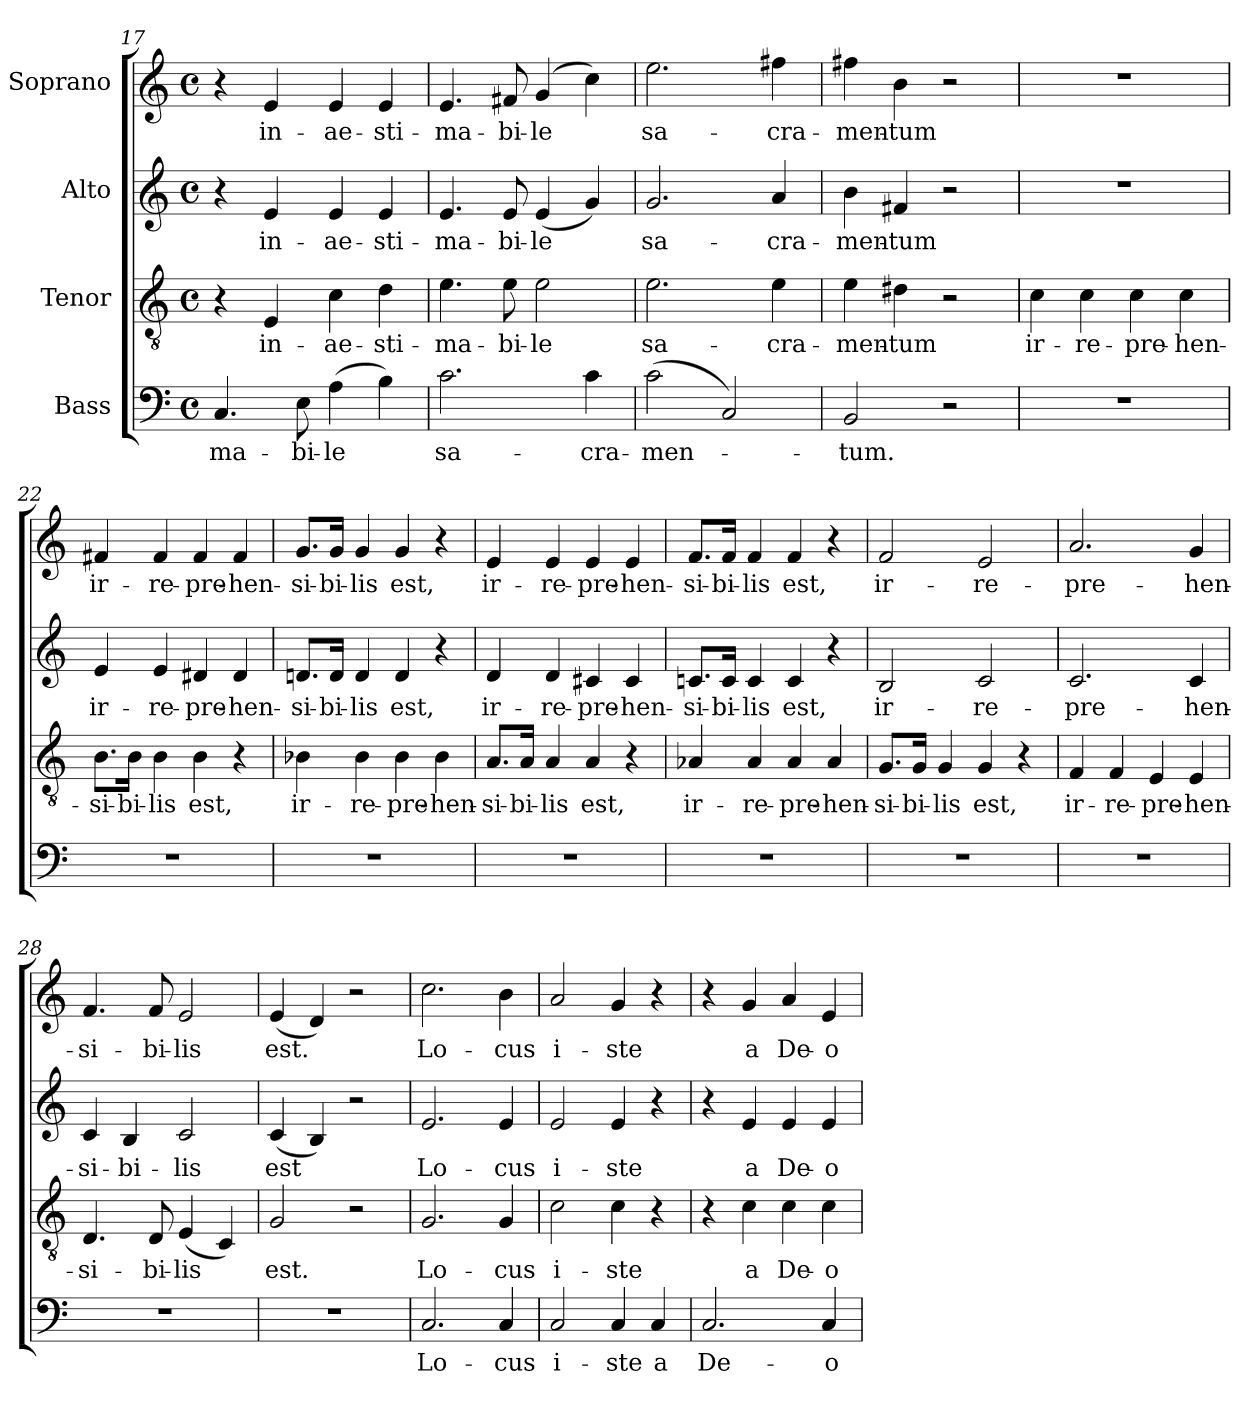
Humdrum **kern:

**kern	**text	**kern	**text	**kern	**text	**kern	**text
*part4	*part4	*part3	*part3	*part2	*part2	*part1	*part1
*staff4	*staff4	*staff3	*staff3	*staff2	*staff2	*staff1	*staff1
*I"Bass	*	*I"Tenor	*	*I"Alto	*	*I"Soprano	*
*clefF4	*	*clefGv2	*	*clefG2	*	*clefG2	*
*k[]	*	*k[]	*	*k[]	*	*k[]	*
*M4/4	*	*M4/4	*	*M4/4	*	*M4/4	*
*met(c)	*	*met(c)	*	*met(c)	*	*met(c)	*
=17	=17	=17	=17	=17	=17	=17	=17
!	!LO:LY:b	!	!	!	!	!	!
4.C/	-ma-	4r	.	4r	.	4r	.
!	!	!	!LO:LY:b	!	!LO:LY:b	!	!LO:LY:b
.	.	4E/	in-	4e/	in-	4e/	in-
!	!LO:LY:b	!	!	!	!	!	!
8E\	-bi-	.	.	.	.	.	.
!	!LO:LY:b	!	!LO:LY:b	!	!LO:LY:b	!	!LO:LY:b
(4A\	-le	4c\	-ae-	4e/	-ae-	4e/	-ae-
!	!	!	!LO:LY:b	!	!LO:LY:b	!	!LO:LY:b
4B\)	.	4d\	-sti-	4e/	-sti-	4e/	-sti-
=18	=18	=18	=18	=18	=18	=18	=18
!	!LO:LY:b	!	!LO:LY:b	!	!LO:LY:b	!	!LO:LY:b
2.c\	sa-	4.e\	-ma-	4.e/	-ma-	4.e/	-ma-
!	!	!	!LO:LY:b	!	!LO:LY:b	!	!LO:LY:b
.	.	8e\	-bi-	8e/	-bi-	8f#X/	-bi-
!	!	!	!LO:LY:b	!	!LO:LY:b	!	!LO:LY:b
.	.	2e\	-le	(4e/	-le	(4g/	-le
!	!LO:LY:b	!	!	!	!	!	!
4c\	-cra-	.	.	4g/)	.	4cc\)	.
=19	=19	=19	=19	=19	=19	=19	=19
!	!LO:LY:b	!	!LO:LY:b	!	!LO:LY:b	!	!LO:LY:b
(2c\	-men-	2.e\	sa-	2.g/	sa-	2.ee\	sa-
2C/)	.	.	.	.	.	.	.
!	!	!	!LO:LY:b	!	!LO:LY:b	!	!LO:LY:b
.	.	4e\	-cra-	4a/	-cra-	4ff#X\	-cra-
!!LO:PB:g=z
=20	=20	=20	=20	=20	=20	=20	=20
!	!LO:LY:b	!	!LO:LY:b	!	!LO:LY:b	!	!LO:LY:b
2BB/	-tum.	4e\	-men-	4b\	-men-	4ff#X\	-men-
!	!	!	!LO:LY:b	!	!LO:LY:b	!	!LO:LY:b
.	.	4d#X\	-tum	4f#X/	-tum	4b\	-tum
2r	.	2r	.	2r	.	2r	.
=21	=21	=21	=21	=21	=21	=21	=21
!	!	!	!LO:LY:b	!	!	!	!
1r	.	4c\	ir-	1r	.	1r	.
!	!	!	!LO:LY:b	!	!	!	!
.	.	4c\	-re-	.	.	.	.
!	!	!	!LO:LY:b	!	!	!	!
.	.	4c\	-pre-	.	.	.	.
!	!	!	!LO:LY:b	!	!	!	!
.	.	4c\	-hen-	.	.	.	.
=22	=22	=22	=22	=22	=22	=22	=22
!	!	!	!LO:LY:b	!	!LO:LY:b	!	!LO:LY:b
1r	.	8.B\L	-si-	4e/	ir-	4f#X/	ir-
!	!	!	!LO:LY:b	!	!	!	!
.	.	16B\Jk	-bi-	.	.	.	.
!	!	!	!LO:LY:b	!	!LO:LY:b	!	!LO:LY:b
.	.	4B\	-lis	4e/	-re-	4f#/	-re-
!	!	!	!LO:LY:b	!	!LO:LY:b	!	!LO:LY:b
.	.	4B\	est,	4d#X/	-pre-	4f#/	-pre-
!	!	!	!	!	!LO:LY:b	!	!LO:LY:b
.	.	4r	.	4d#/	-hen-	4f#/	-hen-
=23	=23	=23	=23	=23	=23	=23	=23
!	!	!	!LO:LY:b	!	!LO:LY:b	!	!LO:LY:b
1r	.	4B-X\	ir-	8.dn/L	-si-	8.g/L	-si-
!	!	!	!	!	!LO:LY:b	!	!LO:LY:b
.	.	.	.	16d/Jk	-bi-	16g/Jk	-bi-
!	!	!	!LO:LY:b	!	!LO:LY:b	!	!LO:LY:b
.	.	4B-\	-re-	4d/	-lis	4g/	-lis
!	!	!	!LO:LY:b	!	!LO:LY:b	!	!LO:LY:b
.	.	4B-\	-pre-	4d/	est,	4g/	est,
!	!	!	!LO:LY:b	!	!	!	!
.	.	4B-\	-hen-	4r	.	4r	.
!!LO:LB:g=z
=24	=24	=24	=24	=24	=24	=24	=24
!	!	!	!LO:LY:b	!	!LO:LY:b	!	!LO:LY:b
1r	.	8.A/L	-si-	4d/	ir-	4e/	ir-
!	!	!	!LO:LY:b	!	!	!	!
.	.	16A/Jk	-bi-	.	.	.	.
!	!	!	!LO:LY:b	!	!LO:LY:b	!	!LO:LY:b
.	.	4A/	-lis	4d/	-re-	4e/	-re-
!	!	!	!LO:LY:b	!	!LO:LY:b	!	!LO:LY:b
.	.	4A/	est,	4c#X/	-pre-	4e/	-pre-
!	!	!	!	!	!LO:LY:b	!	!LO:LY:b
.	.	4r	.	4c#/	-hen-	4e/	-hen-
=25	=25	=25	=25	=25	=25	=25	=25
!	!	!	!LO:LY:b	!	!LO:LY:b	!	!LO:LY:b
1r	.	4A-X/	ir-	8.cn/L	-si-	8.f/L	-si-
!	!	!	!	!	!LO:LY:b	!	!LO:LY:b
.	.	.	.	16c/Jk	-bi-	16f/Jk	-bi-
!	!	!	!LO:LY:b	!	!LO:LY:b	!	!LO:LY:b
.	.	4A-/	-re-	4c/	-lis	4f/	-lis
!	!	!	!LO:LY:b	!	!LO:LY:b	!	!LO:LY:b
.	.	4A-/	-pre-	4c/	est,	4f/	est,
!	!	!	!LO:LY:b	!	!	!	!
.	.	4A-/	-hen-	4r	.	4r	.
=26	=26	=26	=26	=26	=26	=26	=26
!	!	!	!LO:LY:b	!	!LO:LY:b	!	!LO:LY:b
1r	.	8.G/L	-si-	2B/	ir-	2f/	ir-
!	!	!	!LO:LY:b	!	!	!	!
.	.	16G/Jk	-bi-	.	.	.	.
!	!	!	!LO:LY:b	!	!	!	!
.	.	4G/	-lis	.	.	.	.
!	!	!	!LO:LY:b	!	!LO:LY:b	!	!LO:LY:b
.	.	4G/	est,	2c/	-re-	2e/	-re-
.	.	4r	.	.	.	.	.
!!LO:PB:g=z
=27	=27	=27	=27	=27	=27	=27	=27
!	!	!	!LO:LY:b	!	!LO:LY:b	!	!LO:LY:b
1r	.	4F/	ir-	2.c/	-pre-	2.a/	-pre-
!	!	!	!LO:LY:b	!	!	!	!
.	.	4F/	-re-	.	.	.	.
!	!	!	!LO:LY:b	!	!	!	!
.	.	4E/	-pre-	.	.	.	.
!	!	!	!LO:LY:b	!	!LO:LY:b	!	!LO:LY:b
.	.	4E/	-hen-	4c/	-hen-	4g/	-hen-
=28	=28	=28	=28	=28	=28	=28	=28
!	!	!	!LO:LY:b	!	!LO:LY:b	!	!LO:LY:b
1r	.	4.D/	-si-	4c/	-si-	4.f/	-si-
!	!	!	!	!	!LO:LY:b	!	!
.	.	.	.	4B/	-bi-	.	.
!	!	!	!LO:LY:b	!	!	!	!LO:LY:b
.	.	8D/	-bi-	.	.	8f/	-bi-
!	!	!	!LO:LY:b	!	!LO:LY:b	!	!LO:LY:b
.	.	(4E/	-lis	2c/	-lis	2e/	-lis
.	.	4C/)	.	.	.	.	.
=29	=29	=29	=29	=29	=29	=29	=29
!	!	!	!LO:LY:b	!	!LO:LY:b	!	!LO:LY:b
1r	.	2G/	est.	(4c/	est	(4e/	est.
.	.	.	.	4B/)	.	4d/)	.
.	.	2r	.	2r	.	2r	.
=30	=30	=30	=30	=30	=30	=30	=30
!	!LO:LY:b	!	!LO:LY:b	!	!LO:LY:b	!	!LO:LY:b
2.C/	Lo-	2.G/	Lo-	2.e/	Lo-	2.cc\	Lo-
!	!LO:LY:b	!	!LO:LY:b	!	!LO:LY:b	!	!LO:LY:b
4C/	-cus	4G/	-cus	4e/	-cus	4b\	-cus
=31	=31	=31	=31	=31	=31	=31	=31
!	!LO:LY:b	!	!LO:LY:b	!	!LO:LY:b	!	!LO:LY:b
2C/	i-	2c\	i-	2e/	i-	2a/	i-
!	!LO:LY:b	!	!LO:LY:b	!	!LO:LY:b	!	!LO:LY:b
4C/	-ste	4c\	-ste	4e/	-ste	4g/	-ste
!	!LO:LY:b	!	!	!	!	!	!
4C/	a	4r	.	4r	.	4r	.
!!LO:LB:g=z
=32	=32	=32	=32	=32	=32	=32	=32
!	!LO:LY:b	!	!	!	!	!	!
2.C/	De-	4r	.	4r	.	4r	.
!	!	!	!LO:LY:b	!	!LO:LY:b	!	!LO:LY:b
.	.	4c\	a	4e/	a	4g/	a
!	!	!	!LO:LY:b	!	!LO:LY:b	!	!LO:LY:b
.	.	4c\	De-	4e/	De-	4a/	De-
!	!LO:LY:b	!	!LO:LY:b	!	!LO:LY:b	!	!LO:LY:b
4C/	-o	4c\	-o	4e/	-o	4e/	-o
=	=	=	=	=	=	=	=
*-	*-	*-	*-	*-	*-	*-	*-
